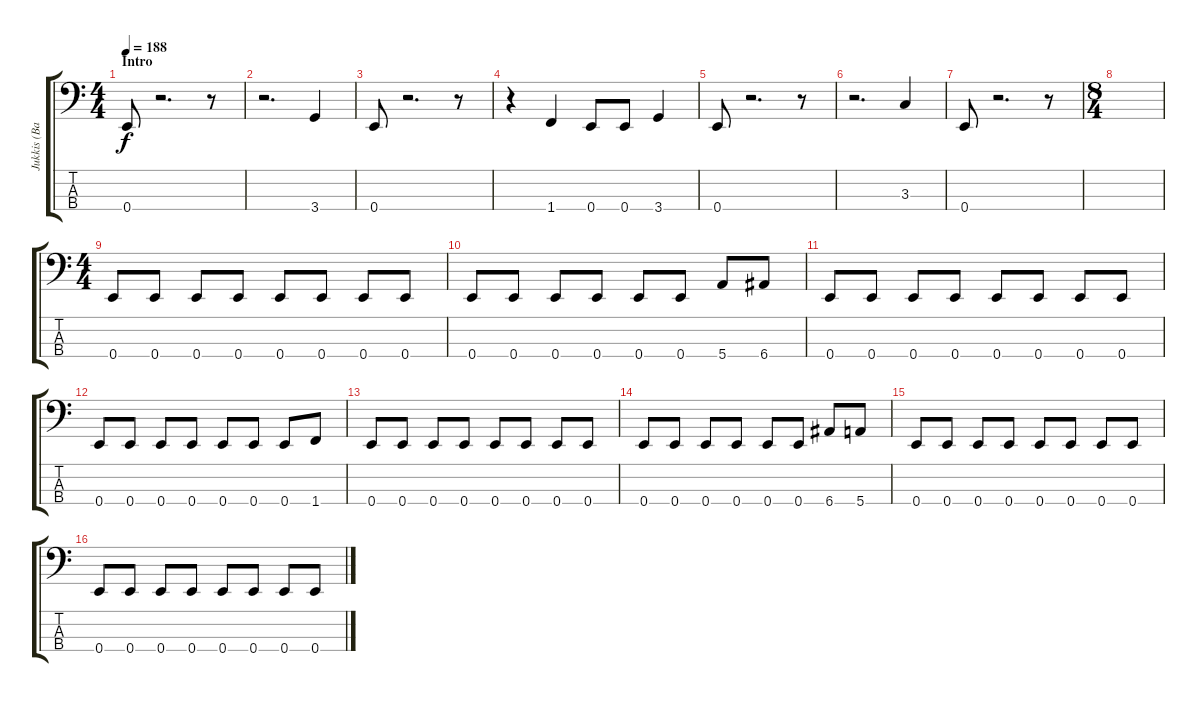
\track ("Jukkis (Bass)" "Jukkis (Ba") {instrument electricbassfinger}
\staff {score tabs}
\tuning (G2 D2 A1 E1) {hide}
\ts (4 4)
\section ("" "Intro")
\tempo 188
\clef f4
\ks c
0.4.8{dy f instrument electricbassfinger} r.2{d} r.8 |
r.2{d} 3.4.4 |
0.4.8 r.2{d} r.8 |
r.4 1.4.4 0.4.8 0.4.8 3.4.4 |
0.4.8 r.2{d} r.8 |
r.2{d} 3.3.4 |
0.4.8 r.2{d} r.8 |
\ts (8 4)
|
\ts (4 4)
0.4.8 0.4.8 0.4.8 0.4.8 0.4.8 0.4.8 0.4.8 0.4.8 |
0.4.8 0.4.8 0.4.8 0.4.8 0.4.8 0.4.8 5.4.8 6.4.8 |
0.4.8 0.4.8 0.4.8 0.4.8 0.4.8 0.4.8 0.4.8 0.4.8 |
0.4.8 0.4.8 0.4.8 0.4.8 0.4.8 0.4.8 0.4.8 1.4.8 |
0.4.8 0.4.8 0.4.8 0.4.8 0.4.8 0.4.8 0.4.8 0.4.8 |
0.4.8 0.4.8 0.4.8 0.4.8 0.4.8 0.4.8 6.4.8 5.4.8 |
0.4.8 0.4.8 0.4.8 0.4.8 0.4.8 0.4.8 0.4.8 0.4.8 |
0.4.8 0.4.8 0.4.8 0.4.8 0.4.8 0.4.8 0.4.8 0.4.8
